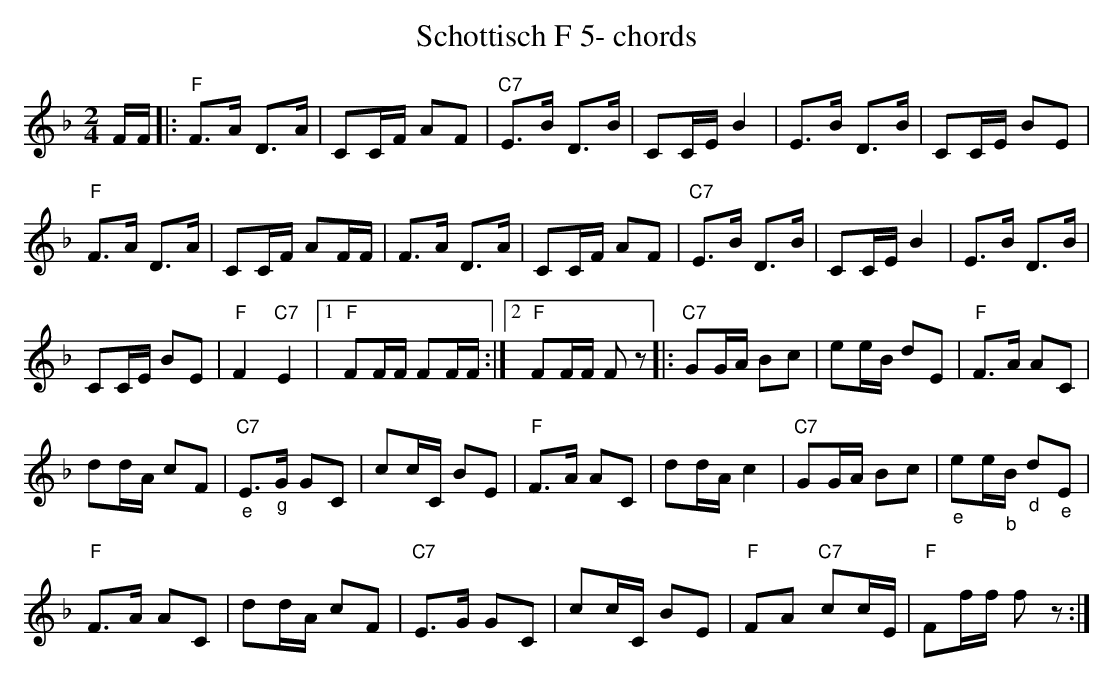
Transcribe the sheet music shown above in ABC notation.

X:1
T:Schottisch F 5- chords
M:2/4
L:1/8
K:Fmaj%%MIDI gchordon
F/2F/2 |: "F"F>A D>A | CC/2F/2 AF | "C7"E>B D>B | CC/2E/2 B2 | E>B D>B | CC/2E/2 BE |
"F"F>A D>A | CC/2F/2 AF/2F/2 | F>A D>A | CC/2F/2 AF | "C7"E>B D>B | CC/2E/2 B2 | E>B D>B |
CC/2E/2 BE | "F"F2"C7"E2 |1 "F"FF/2F/2 FF/2F/2 :|2 "F"FF/2F/2 Fz |: "C7"GG/2A/2 Bc | ee/2B/2 dE | "F"F>A AC |
dd/2A/2 cF | "C7""_e"E>"_g"G GC | cc/2C/2 BE | "F"F>A AC | dd/2A/2 c2 | "C7"GG/2A/2 Bc | "_e"ee/2"_b"B/2 "_d"d"_e"E |
"F"F>A AC | dd/2A/2 cF | "C7"E>G GC | cc/2C/2 BE | "F"FA "C7"cc/2E/2 | "F"Ff/2f/2 fz :|
